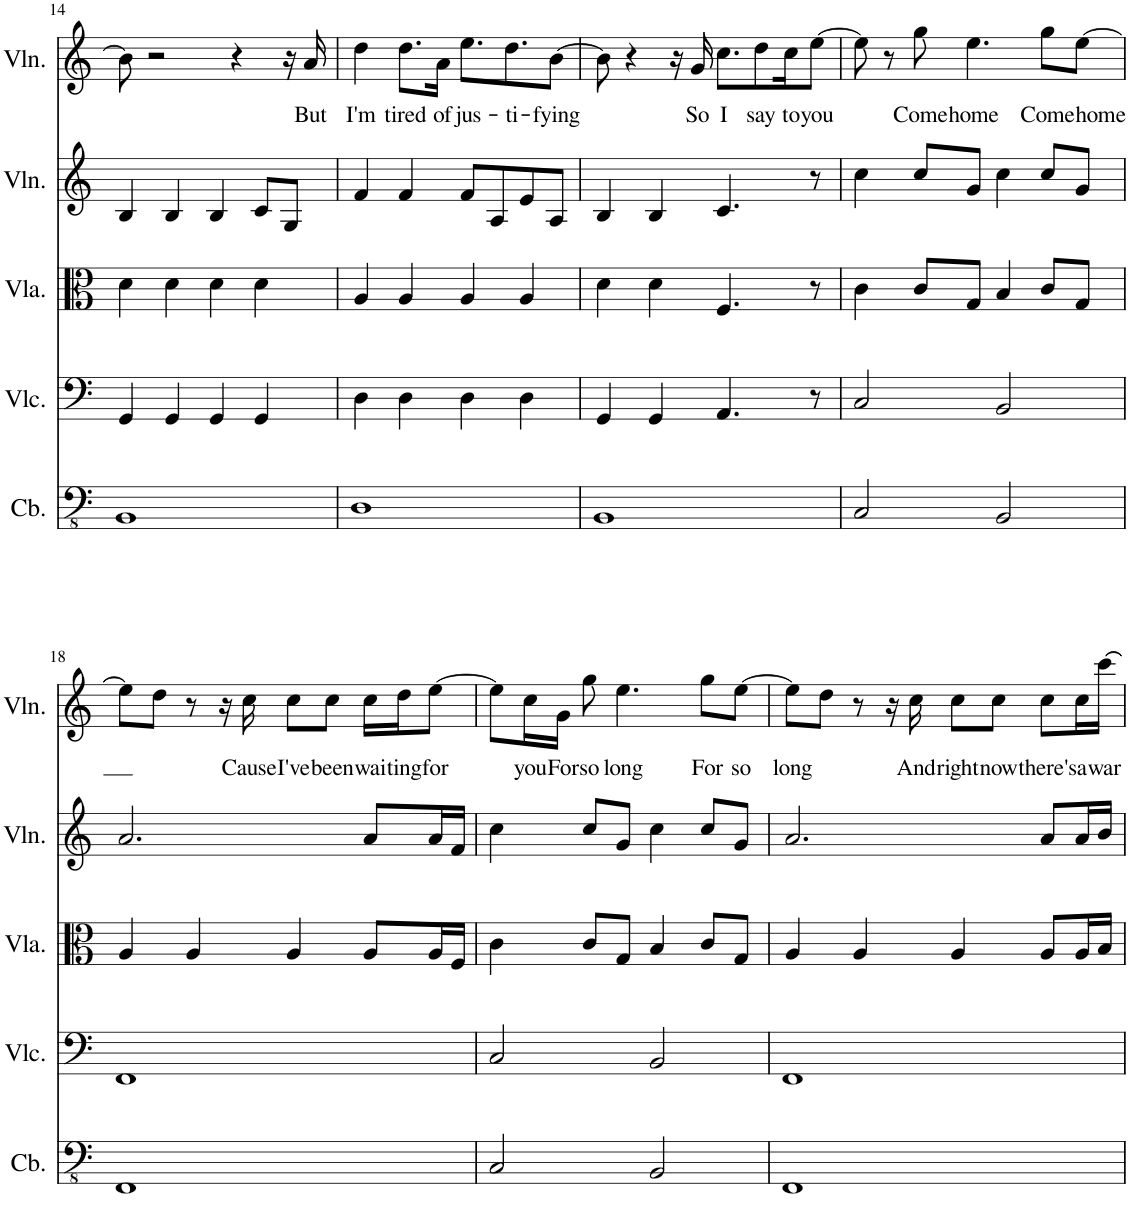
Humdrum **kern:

**kern	**kern	**kern	**kern	**kern	**text
*part5	*part4	*part3	*part2	*part1	*part1
*staff5	*staff4	*staff3	*staff2	*staff1	*staff1
*I"Contrabass	*I"Violoncello	*I"Viola	*I"Violin	*I"Violin	*
*I'Cb.	*I'Vlc.	*I'Vla.	*I'Vln.	*I'Vln.	*
!!LO:PB:g=z
*clefFv4	*clefF4	*clefC3	*clefG2	*clefG2	*
*Trd7c12	*	*	*	*	*
*k[]	*k[]	*k[]	*k[]	*k[]	*
*M4/4	*M4/4	*M4/4	*M4/4	*M4/4	*
=14	=14	=14	=14	=14	=14
1BBB	4GG/	4d\	4B/	8b\]	.
.	.	.	.	2r	.
.	4GG/	4d\	4B/	.	.
.	4GG/	4d\	4B/	.	.
.	.	.	.	4r	.
.	4GG/	4d\	8c/L	.	.
.	.	.	8G/J	16r	.
!	!	!	!	!	!LO:LY:b
.	.	.	.	16a/	But
=15	=15	=15	=15	=15	=15
!	!	!	!	!	!LO:LY:b
1DD	4D\	4A/	4f/	4dd\	I'm
!	!	!	!	!	!LO:LY:b
.	4D\	4A/	4f/	8.dd\L	tired
!	!	!	!	!	!LO:LY:b
.	.	.	.	16a\Jk	of
!	!	!	!	!	!LO:LY:b
.	4D\	4A/	8f/L	8.ee\L	jus-
.	.	.	8A/	.	.
!	!	!	!	!	!LO:LY:b
.	.	.	.	8.dd\	-ti-
.	4D\	4A/	8e/	.	.
!	!	!	!	!	!LO:LY:b
.	.	.	8A/J	[8b\J	-fying
=16	=16	=16	=16	=16	=16
1BBB	4GG/	4d\	4B/	8b\]	.
.	.	.	.	4r	.
.	4GG/	4d\	4B/	.	.
.	.	.	.	16r	.
!	!	!	!	!	!LO:LY:b
.	.	.	.	16g/	So
!	!	!	!	!	!LO:LY:b
.	4.AA/	4.F/	4.c/	8.cc\L	I
!	!	!	!	!	!LO:LY:b
.	.	.	.	8dd\	say
!	!	!	!	!	!LO:LY:b
.	.	.	.	16cc\K	to
!	!	!	!	!	!LO:LY:b
.	8r	8r	8r	[8ee\J	you
=17	=17	=17	=17	=17	=17
2CC/	2C/	4c\	4cc\	8ee\]	.
.	.	.	.	8r	.
!	!	!	!	!	!LO:LY:b
.	.	8c/L	8cc/L	8gg\	Come
!	!	!	!	!	!LO:LY:b
.	.	8G/J	8g/J	4.ee\	home
2BBB/	2BB/	4B/	4cc\	.	.
!	!	!	!	!	!LO:LY:b
.	.	8c/L	8cc/L	8gg\L	Come
!	!	!	!	!	!LO:LY:b
.	.	8G/J	8g/J	[8ee\J	home
!!LO:LB:g=z
=18	=18	=18	=18	=18	=18
1FFF	1FF	4A/	2.a/	8ee\L]	.
.	.	.	.	8dd\J	.
.	.	4A/	.	8r	.
.	.	.	.	16r	.
!	!	!	!	!	!LO:LY:b
.	.	.	.	16cc\	Cause
!	!	!	!	!	!LO:LY:b
.	.	4A/	.	8cc\L	I've
!	!	!	!	!	!LO:LY:b
.	.	.	.	8cc\J	been
!	!	!	!	!	!LO:LY:b
.	.	8A/L	8a/L	16cc\LL	wai-
!	!	!	!	!	!LO:LY:b
.	.	.	.	16dd\J	-ting
!	!	!	!	!	!LO:LY:b
.	.	16A/L	16a/L	[8ee\J	for
.	.	16F/JJ	16f/JJ	.	.
=19	=19	=19	=19	=19	=19
2CC/	2C/	4c\	4cc\	8ee\L]	.
!	!	!	!	!	!LO:LY:b
.	.	.	.	16cc\L	you
!	!	!	!	!	!LO:LY:b
.	.	.	.	16g\JJ	For
!	!	!	!	!	!LO:LY:b
.	.	8c/L	8cc/L	8gg\	so
!	!	!	!	!	!LO:LY:b
.	.	8G/J	8g/J	4.ee\	long
2BBB/	2BB/	4B/	4cc\	.	.
!	!	!	!	!	!LO:LY:b
.	.	8c/L	8cc/L	8gg\L	For
!	!	!	!	!	!LO:LY:b
.	.	8G/J	8g/J	[8ee\J	so
=20	=20	=20	=20	=20	=20
!	!	!	!	!	!LO:LY:b
1FFF	1FF	4A/	2.a/	8ee\L]	long
.	.	.	.	8dd\J	.
.	.	4A/	.	8r	.
.	.	.	.	16r	.
!	!	!	!	!	!LO:LY:b
.	.	.	.	16cc\	And
!	!	!	!	!	!LO:LY:b
.	.	4A/	.	8cc\L	right
!	!	!	!	!	!LO:LY:b
.	.	.	.	8cc\J	now
!	!	!	!	!	!LO:LY:b
.	.	8A/L	8a/L	8cc\L	there's
!	!	!	!	!	!LO:LY:b
.	.	16A/L	16a/L	16cc\L	a
!	!	!	!	!	!LO:LY:b
.	.	16B/JJ	16b/JJ	[16ccc\JJ	war
=	=	=	=	=	=
*-	*-	*-	*-	*-	*-
